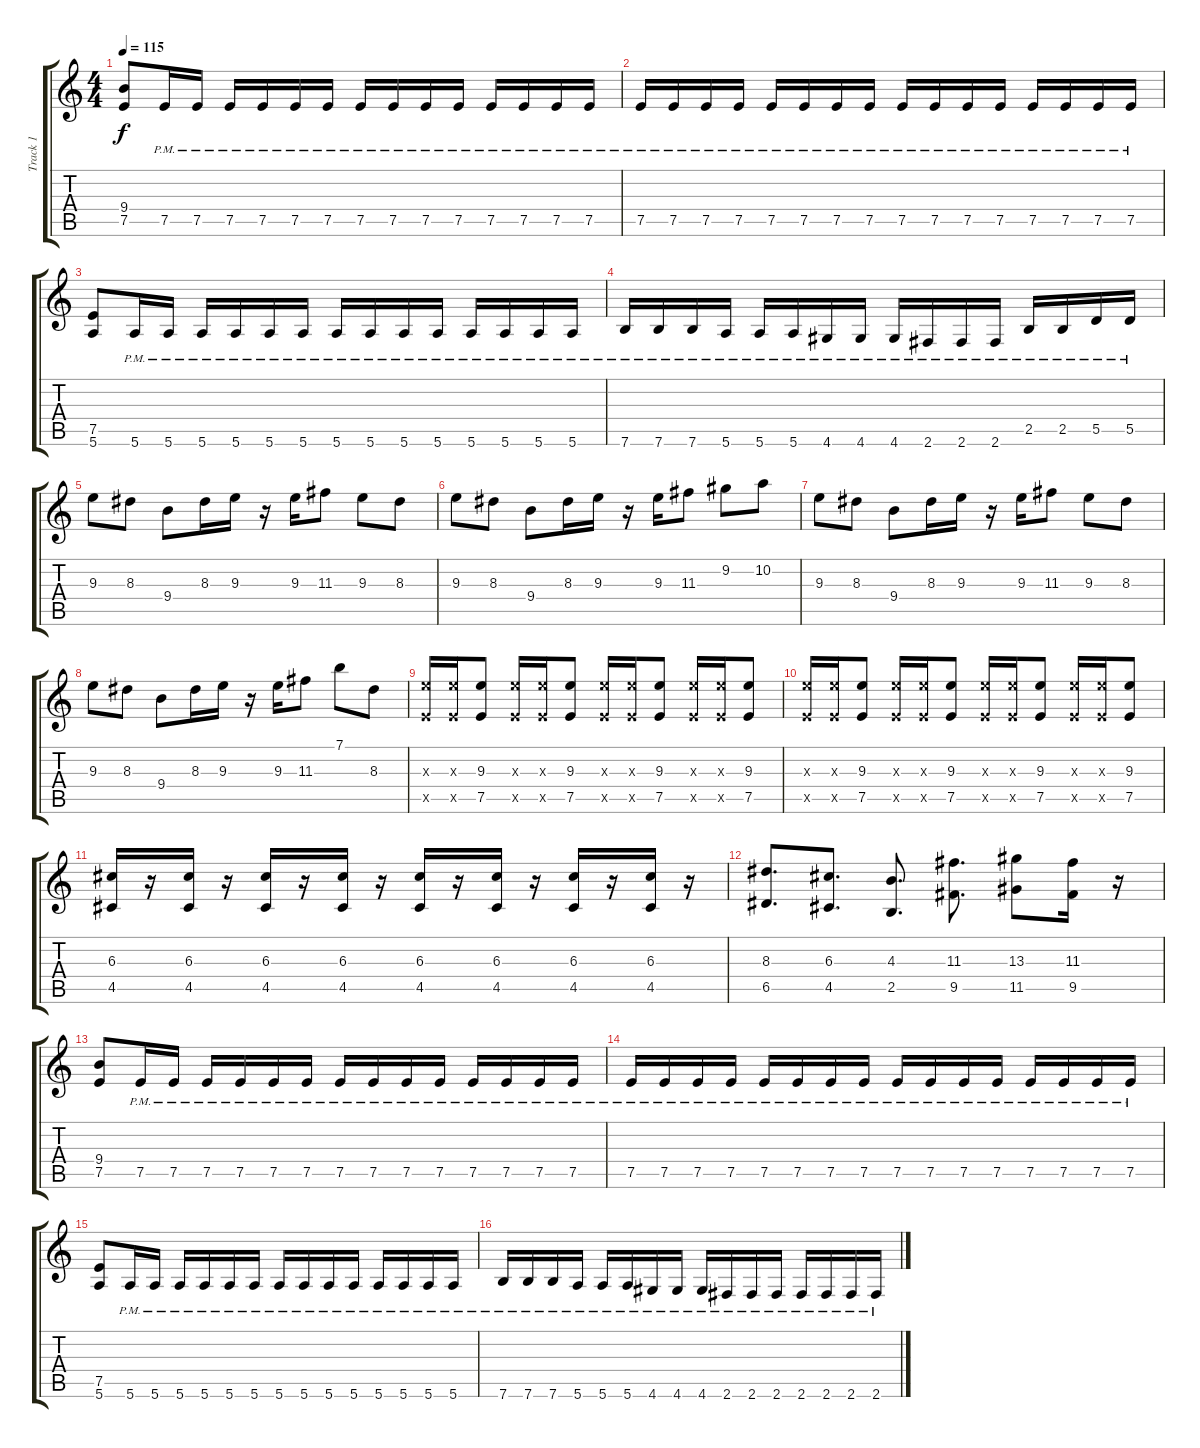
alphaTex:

\track ("Track 1" "Track 1") {instrument acousticguitarsteel}
\staff {score tabs}
\tuning (E4 B3 G3 D3 A2 E2) {hide}
\ts (4 4)
\tempo 115
\clef g2
\ks c
(9.4 7.5).8{dy f} 7.5{pm}.16 7.5{pm}.16 7.5{pm}.16 7.5{pm}.16 7.5{pm}.16 7.5{pm}.16 7.5{pm}.16 7.5{pm}.16 7.5{pm}.16 7.5{pm}.16 7.5{pm}.16 7.5{pm}.16 7.5{pm}.16 7.5{pm}.16 |
7.5{pm}.16 7.5{pm}.16 7.5{pm}.16 7.5{pm}.16 7.5{pm}.16 7.5{pm}.16 7.5{pm}.16 7.5{pm}.16 7.5{pm}.16 7.5{pm}.16 7.5{pm}.16 7.5{pm}.16 7.5{pm}.16 7.5{pm}.16 7.5{pm}.16 7.5{pm}.16 |
(7.5 5.6).8 5.6{pm}.16 5.6{pm}.16 5.6{pm}.16 5.6{pm}.16 5.6{pm}.16 5.6{pm}.16 5.6{pm}.16 5.6{pm}.16 5.6{pm}.16 5.6{pm}.16 5.6{pm}.16 5.6{pm}.16 5.6{pm}.16 5.6{pm}.16 |
7.6{pm}.16 7.6{pm}.16 7.6{pm}.16 5.6{pm}.16 5.6{pm}.16 5.6{pm}.16 4.6{pm}.16 4.6{pm}.16 4.6{pm}.16 2.6{pm}.16 2.6{pm}.16 2.6{pm}.16 2.5{pm}.16 2.5{pm}.16 5.5{pm}.16 5.5{pm}.16 |
9.3.8 8.3.8 9.4.8 8.3.16 9.3.16 r.16 9.3.16 11.3.8 9.3.8 8.3.8 |
9.3.8 8.3.8 9.4.8 8.3.16 9.3.16 r.16 9.3.16 11.3.8 9.2.8 10.2.8 |
9.3.8 8.3.8 9.4.8 8.3.16 9.3.16 r.16 9.3.16 11.3.8 9.3.8 8.3.8 |
9.3.8 8.3.8 9.4.8 8.3.16 9.3.16 r.16 9.3.16 11.3.8 7.1.8 8.3.8 |
(9.3{x} 7.5{x}).16 (9.3{x} 7.5{x}).16 (9.3 7.5).8 (9.3{x} 7.5{x}).16 (9.3{x} 7.5{x}).16 (9.3 7.5).8 (9.3{x} 7.5{x}).16 (9.3{x} 7.5{x}).16 (9.3 7.5).8 (9.3{x} 7.5{x}).16 (9.3{x} 7.5{x}).16 (9.3 7.5).8 |
(9.3{x} 7.5{x}).16 (9.3{x} 7.5{x}).16 (9.3 7.5).8 (9.3{x} 7.5{x}).16 (9.3{x} 7.5{x}).16 (9.3 7.5).8 (9.3{x} 7.5{x}).16 (9.3{x} 7.5{x}).16 (9.3 7.5).8 (9.3{x} 7.5{x}).16 (9.3{x} 7.5{x}).16 (9.3 7.5).8 |
(6.3 4.5).16 r.16 (6.3 4.5).16 r.16 (6.3 4.5).16 r.16 (6.3 4.5).16 r.16 (6.3 4.5).16 r.16 (6.3 4.5).16 r.16 (6.3 4.5).16 r.16 (6.3 4.5).16 r.16 |
(8.3 6.5).8{d} (6.3 4.5).8{d} (4.3 2.5).8{d} (11.3 9.5).8{d} (13.3 11.5).8 (11.3 9.5).16 r.16 |
(9.4 7.5).8 7.5{pm}.16 7.5{pm}.16 7.5{pm}.16 7.5{pm}.16 7.5{pm}.16 7.5{pm}.16 7.5{pm}.16 7.5{pm}.16 7.5{pm}.16 7.5{pm}.16 7.5{pm}.16 7.5{pm}.16 7.5{pm}.16 7.5{pm}.16 |
7.5{pm}.16 7.5{pm}.16 7.5{pm}.16 7.5{pm}.16 7.5{pm}.16 7.5{pm}.16 7.5{pm}.16 7.5{pm}.16 7.5{pm}.16 7.5{pm}.16 7.5{pm}.16 7.5{pm}.16 7.5{pm}.16 7.5{pm}.16 7.5{pm}.16 7.5{pm}.16 |
(7.5 5.6).8 5.6{pm}.16 5.6{pm}.16 5.6{pm}.16 5.6{pm}.16 5.6{pm}.16 5.6{pm}.16 5.6{pm}.16 5.6{pm}.16 5.6{pm}.16 5.6{pm}.16 5.6{pm}.16 5.6{pm}.16 5.6{pm}.16 5.6{pm}.16 |
7.6{pm}.16 7.6{pm}.16 7.6{pm}.16 5.6{pm}.16 5.6{pm}.16 5.6{pm}.16 4.6{pm}.16 4.6{pm}.16 4.6{pm}.16 2.6{pm}.16 2.6{pm}.16 2.6{pm}.16 2.6{pm}.16 2.6{pm}.16 2.6{pm}.16 2.6{pm}.16
